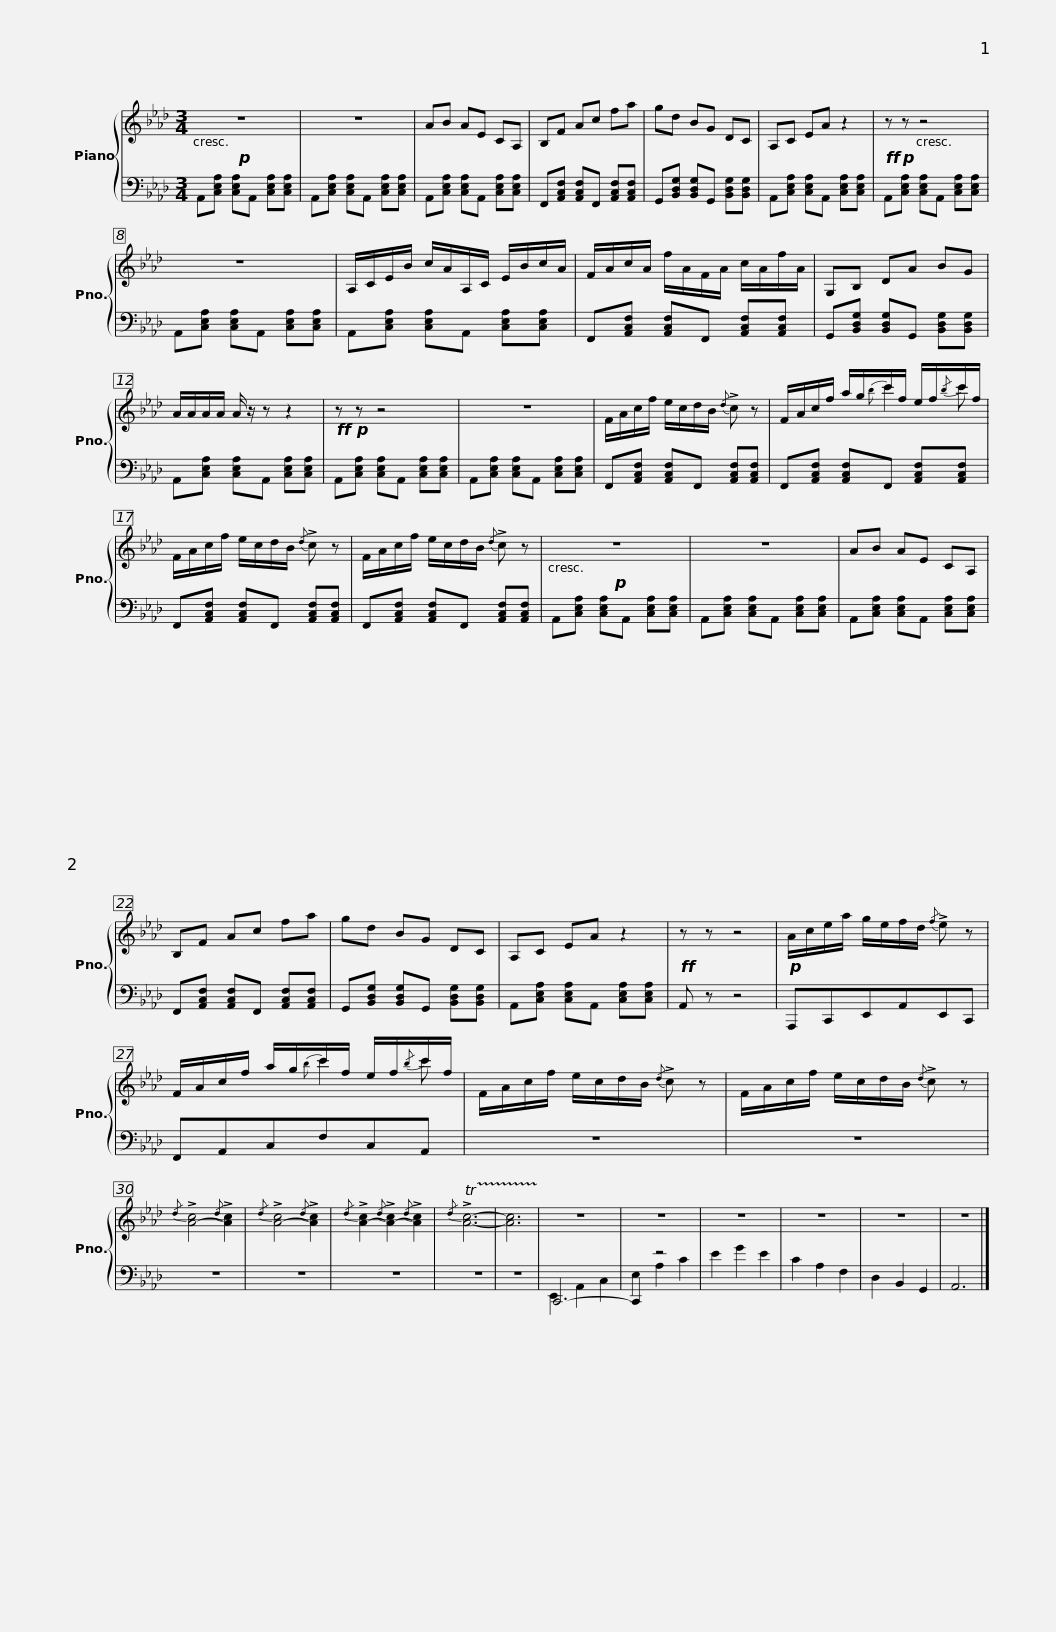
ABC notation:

X:1
%%score { ( 1 3 ) | ( 2 4 ) }
L:1/8
M:3/4
I:linebreak $
K:Ab
V:1 treble
V:3 treble
V:2 bass
V:4 bass
V:1
!p! z6 | z6 | AB AE CA, | B,F Ac fa | gd BG DC | %5
 A,C EA z2 |!ff! z!p! z z4 |$ z6 | A,/C/E/B/ c/A/A,/C/ E/B/c/A/ | F/A/c/A/ f/A/F/A/ c/A/f/A/ | %10
 G,B, DA BG | A/A/A/A/ A/ z/ z z2 |$!ff! z!p! z z4 | z6 | F/A/c/f/ e/c/d/B/{/d} !>!c z | %15
 F/A/c/f/ a/g/c'/f/ e/f/{/b}c'/f/ |$ F/A/c/f/ e/c/d/B/{/d} !>!c z | F/A/c/f/ e/c/d/B/{/d} !>!c z |!p! z6 | z6 | %20
 AB AE CA, | B,F Ac fa |$ gd BG DC | A,C EA z2 |!ff! z z z4 | %25
!p! A/c/e/a/ g/e/f/d/{/f} !>!e z | F/A/c/f/ a/g/c'/f/ e/f/{/b}c'/f/ |$ F/A/c/f/ e/c/d/B/{/d} !>!c z | F/A/c/f/ e/c/d/B/{/d} !>!c z |{/d} !>![A-c]4{/d} !>![Ac]2 | %30
{/d} !>![A-c]4{/d} !>![Ac]2 |{/d} !>![A-c]2{/d} !>![A-c]2{/d} !>![Ac]2 |{/d} !trill(!!>!T[Ac]6- | [Ac]6!trill)! |$ z6 | %35
 z6 | z6 | z6 | z6 | z6 |] %40
V:2
 A,,[C,E,A,] [C,E,A,]A,, [C,E,A,][C,E,A,] | A,,[C,E,A,] [C,E,A,]A,, [C,E,A,][C,E,A,] | A,,[C,E,A,] [C,E,A,]A,, [C,E,A,][C,E,A,] | F,,[A,,C,F,] [A,,C,F,]F,, [A,,C,F,][A,,C,F,] | G,,[B,,D,G,] [B,,D,G,]G,, [B,,D,G,][B,,D,G,] | %5
 A,,[C,E,A,] [C,E,A,]A,, [C,E,A,][C,E,A,] | A,,[C,E,A,] [C,E,A,]A,, [C,E,A,][C,E,A,] |$ A,,[C,E,A,] [C,E,A,]A,, [C,E,A,][C,E,A,] | A,,[C,E,A,] [C,E,A,]A,, [C,E,A,][C,E,A,] | F,,[A,,C,F,] [A,,C,F,]F,, [A,,C,F,][A,,C,F,] | %10
 G,,[B,,D,G,] [B,,D,G,]G,, [B,,D,G,][B,,D,G,] | A,,[C,E,A,] [C,E,A,]A,, [C,E,A,][C,E,A,] |$ A,,[C,E,A,] [C,E,A,]A,, [C,E,A,][C,E,A,] | A,,[C,E,A,] [C,E,A,]A,, [C,E,A,][C,E,A,] | F,,[A,,C,F,] [A,,C,F,]F,, [A,,C,F,][A,,C,F,] | %15
 F,,[A,,C,F,] [A,,C,F,]F,, [A,,C,F,][A,,C,F,] |$ F,,[A,,C,F,] [A,,C,F,]F,, [A,,C,F,][A,,C,F,] | F,,[A,,C,F,] [A,,C,F,]F,, [A,,C,F,][A,,C,F,] | A,,[C,E,A,] [C,E,A,]A,, [C,E,A,][C,E,A,] | A,,[C,E,A,] [C,E,A,]A,, [C,E,A,][C,E,A,] | %20
 A,,[C,E,A,] [C,E,A,]A,, [C,E,A,][C,E,A,] | F,,[A,,C,F,] [A,,C,F,]F,, [A,,C,F,][A,,C,F,] |$ G,,[B,,D,G,] [B,,D,G,]G,, [B,,D,G,][B,,D,G,] | A,,[C,E,A,] [C,E,A,]A,, [C,E,A,][C,E,A,] | A,, z z4 | %25
 A,,,C,,E,,A,,E,,C,, | F,,A,,C,F,C,A,, |$ z6 | z6 | z6 | %30
 z6 | z6 | z6 | z6 |$ C,,6- | %35
 C,,2 z4 | E2 G2 E2 | C2 A,2 F,2 | D,2 B,,2 G,,2 | A,,6 |] %40
V:3
 x6 | x6 | x6 | x6 | x6 | %5
 x6 | x6 |$ x6 | x6 | x6 | %10
 x6 | x6 |$ x6 | x6 | x6 | %15
 x3{b} c'2 c' |$ x6 | x6 | x6 | x6 | %20
 x6 | x6 |$ x6 | x6 | x6 | %25
 x6 | x3{b} c'2 c' |$ x6 | x6 | x6 | %30
 x6 | x6 | x6 | x6 |$ x6 | %35
 x6 | x6 | x6 | x6 | x6 |] %40
V:4
 x6 | x6 | x6 | x6 | x6 | %5
 x6 | x6 |$ x6 | x6 | x6 | %10
 x6 | x6 |$ x6 | x6 | x6 | %15
 x6 |$ x6 | x6 | x6 | x6 | %20
 x6 | x6 |$ x6 | x6 | x6 | %25
 x6 | x6 |$ x6 | x6 | x6 | %30
 x6 | x6 | x6 | x6 |$ E,,2 A,,2 C,2 | %35
 E,2 A,2 C2 | x6 | x6 | x6 | x6 |] %40
